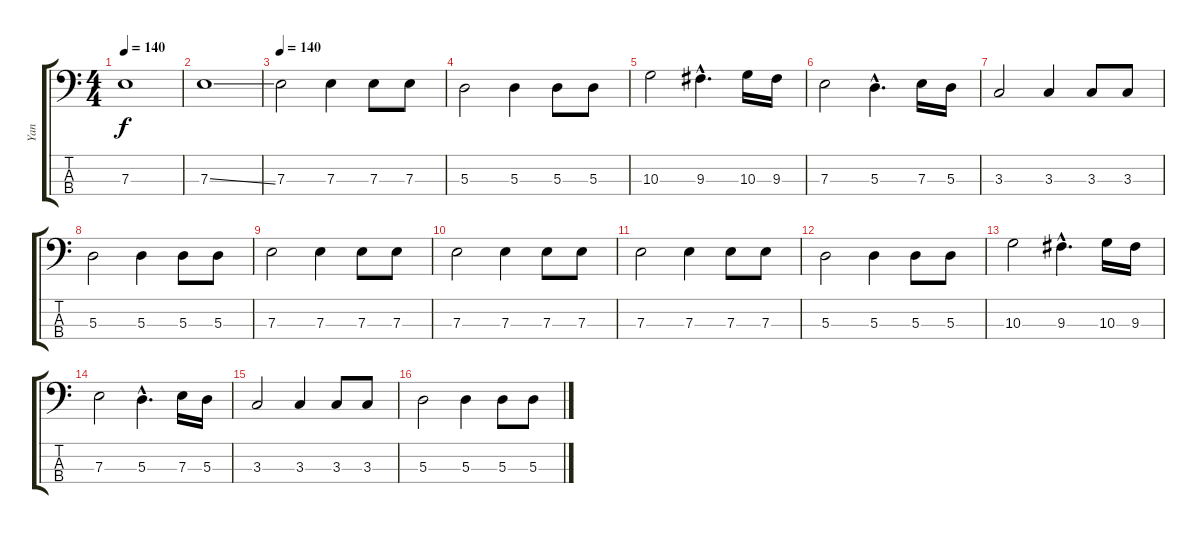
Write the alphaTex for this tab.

\track ("Yan" "Yan") {instrument electricbasspick}
\staff {score tabs}
\tuning (G2 D2 A1 E1) {hide}
\ts (4 4)
\tempo 140
\clef f4
\ks c
7.3.1{dy f} |
7.3{ss}.1 |
\tempo 140
7.3.2 7.3.4 7.3.8 7.3.8 |
5.3.2 5.3.4 5.3.8 5.3.8 |
10.3.2 9.3{hac}.4{d} 10.3.16 9.3.16 |
7.3.2 5.3{hac}.4{d} 7.3.16 5.3.16 |
3.3.2 3.3.4 3.3.8 3.3.8 |
5.3.2 5.3.4 5.3.8 5.3.8 |
7.3.2 7.3.4 7.3.8 7.3.8 |
7.3.2 7.3.4 7.3.8 7.3.8 |
7.3.2 7.3.4 7.3.8 7.3.8 |
5.3.2 5.3.4 5.3.8 5.3.8 |
10.3.2 9.3{hac}.4{d} 10.3.16 9.3.16 |
7.3.2 5.3{hac}.4{d} 7.3.16 5.3.16 |
3.3.2 3.3.4 3.3.8 3.3.8 |
5.3.2 5.3.4 5.3.8 5.3.8
